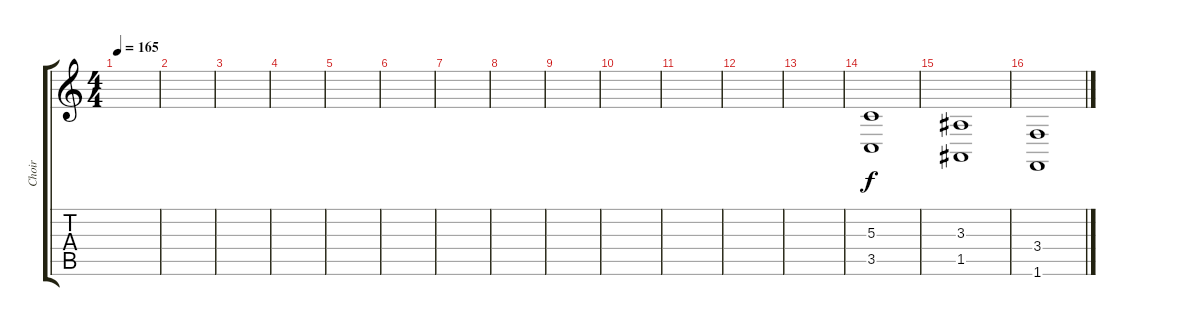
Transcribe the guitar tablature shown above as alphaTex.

\track ("Choir" "Choir") {instrument choiraahs}
\staff {score tabs}
\tuning (E4 B3 G3 D3 A2 E2) {hide}
\ts (4 4)
\tempo 165
\clef g2
\ks c
|
|
|
|
|
|
|
|
|
|
|
|
|
(5.3 3.5).1 |
(3.3 1.5).1 |
(3.4 1.6).1
